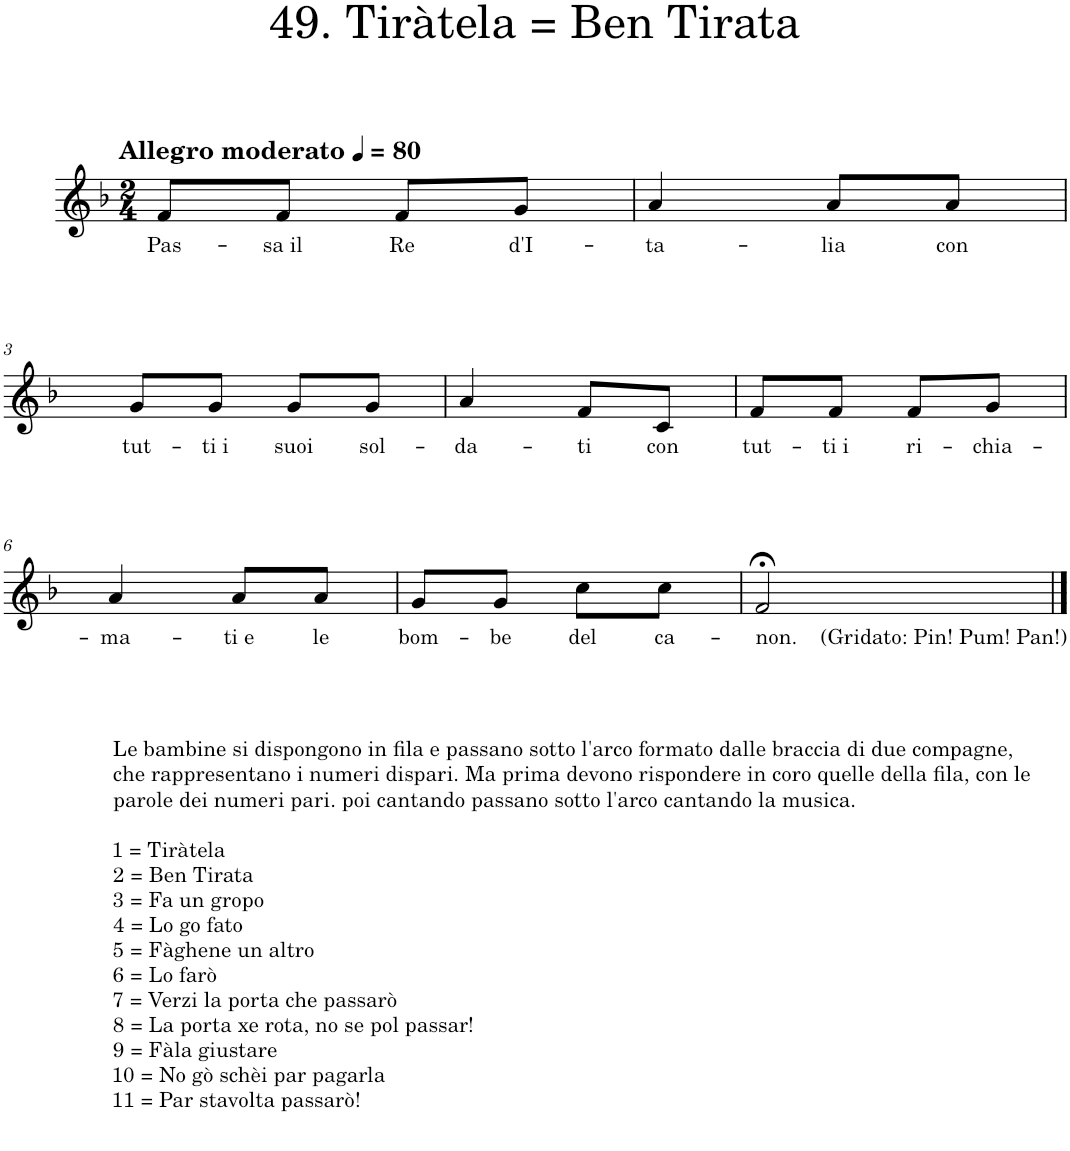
**kern	**text
*part1	*part1
*staff1	*staff1
*I"Voice	*
*I'Vo.	*
*clefG2	*
*k[b-]	*
*M2/4	*
*MM80	*
=1	=1
!LO:TX:a:B:t=Allegro moderato	!
!	!LO:LY:b
8f/L	Pas-
!	!LO:LY:b
8f/J	-sa il
!	!LO:LY:b
8f/L	Re
!	!LO:LY:b
8g/J	d'I-
=2	=2
!	!LO:LY:b
4a/	-ta-
!	!LO:LY:b
8a/L	-lia
!	!LO:LY:b
8a/J	con
!!LO:LB:g=z
=3	=3
!	!LO:LY:b
8g/L	tut-
!	!LO:LY:b
8g/J	-ti i
!	!LO:LY:b
8g/L	suoi
!	!LO:LY:b
8g/J	sol-
=4	=4
!	!LO:LY:b
4a/	-da-
!	!LO:LY:b
8f/L	-ti
!	!LO:LY:b
8c/J	con
=5	=5
!	!LO:LY:b
8f/L	tut-
!	!LO:LY:b
8f/J	-ti i
!	!LO:LY:b
8f/L	ri-
!	!LO:LY:b
8g/J	-chia-
!!LO:LB:g=z
=6	=6
!LO:TX:b:t=Le bambine si dispongono in fila e passano sotto l'arco formato dalle braccia di due compagne,	!
!LO:TX:b:t=che rappresentano i numeri dispari. Ma prima devono rispondere in coro quelle della fila, con le	!
!LO:TX:b:t=parole dei numeri pari. poi cantando passano sotto l'arco cantando la musica.	!
!LO:TX:b:t=1 = Tiràtela	!
!LO:TX:b:t=2 = Ben Tirata	!
!LO:TX:b:t=3 = Fa un gropo	!
!LO:TX:b:t=4 = Lo go fato	!
!LO:TX:b:t=5 = Fàghene un altro	!
!LO:TX:b:t=6 = Lo farò	!
!LO:TX:b:t=7 = Verzi la porta che passarò	!
!LO:TX:b:t=8 = La porta xe rota, no se pol passar!	!
!LO:TX:b:t=9 = Fàla giustare	!
!LO:TX:b:t=10 = No gò schèi par pagarla	!
!LO:TX:b:t=11 = Par stavolta passarò!	!
!	!LO:LY:b
4a/	-ma-
!	!LO:LY:b
8a/L	-ti e
!	!LO:LY:b
8a/J	le
=7	=7
!	!LO:LY:b
8g/L	bom-
!	!LO:LY:b
8g/J	-be
!	!LO:LY:b
8cc\L	del
!	!LO:LY:b
8cc\J	ca-
=8	=8
!	!LO:LY:b
2f;</	-non. (Gridato: Pin! Pum! Pan!)
==	==
*-	*-
